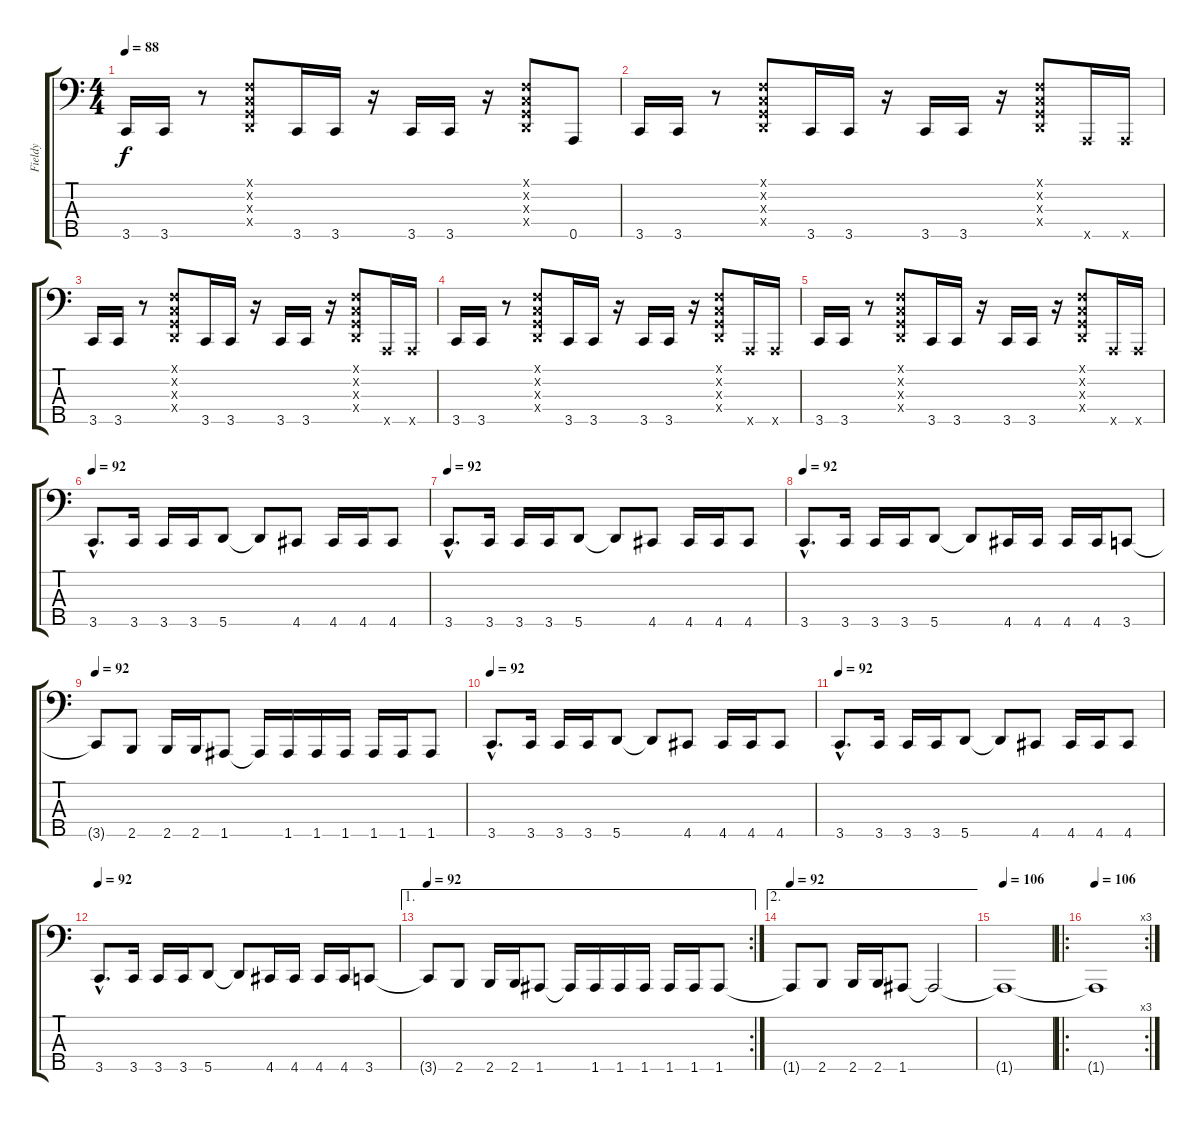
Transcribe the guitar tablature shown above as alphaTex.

\track ("Fieldy" "Fieldy") {instrument slapbass1}
\staff {score tabs}
\tuning (F2 C2 G1 D1 A0) {hide}
\ts (4 4)
\tempo 88
\clef f4
\ks c
3.5.16{dy f} 3.5.16 r.8 (0.1{x} 0.2{x} 0.3{x} 0.4{x}).8 3.5.16 3.5.16 r.16 3.5.16 3.5.16 r.16 (0.1{x} 0.2{x} 0.3{x} 0.4{x}).8 0.5.8 |
3.5.16 3.5.16 r.8 (0.1{x} 0.2{x} 0.3{x} 0.4{x}).8 3.5.16 3.5.16 r.16 3.5.16 3.5.16 r.16 (0.1{x} 0.2{x} 0.3{x} 0.4{x}).8 0.5{x}.16 0.5{x}.16 |
3.5.16 3.5.16 r.8 (0.1{x} 0.2{x} 0.3{x} 0.4{x}).8 3.5.16 3.5.16 r.16 3.5.16 3.5.16 r.16 (0.1{x} 0.2{x} 0.3{x} 0.4{x}).8 0.5{x}.16 0.5{x}.16 |
3.5.16 3.5.16 r.8 (0.1{x} 0.2{x} 0.3{x} 0.4{x}).8 3.5.16 3.5.16 r.16 3.5.16 3.5.16 r.16 (0.1{x} 0.2{x} 0.3{x} 0.4{x}).8 0.5{x}.16 0.5{x}.16 |
3.5.16 3.5.16 r.8 (0.1{x} 0.2{x} 0.3{x} 0.4{x}).8 3.5.16 3.5.16 r.16 3.5.16 3.5.16 r.16 (0.1{x} 0.2{x} 0.3{x} 0.4{x}).8 0.5{x}.16 0.5{x}.16 |
\tempo 92
3.5{hac}.8{d} 3.5.16 3.5.16 3.5.16 5.5.8 5.5{t}.8 4.5.8 4.5.16 4.5.16 4.5.8 |
\tempo 92
3.5{hac}.8{d} 3.5.16 3.5.16 3.5.16 5.5.8 5.5{t}.8 4.5.8 4.5.16 4.5.16 4.5.8 |
\tempo 92
3.5{hac}.8{d} 3.5.16 3.5.16 3.5.16 5.5.8 5.5{t}.8 4.5.16 4.5.16 4.5.16 4.5.16 3.5.8 |
\tempo 92
3.5{t}.8 2.5.8 2.5.16 2.5.16 1.5.8 1.5{t}.16 1.5.16 1.5.16 1.5.16 1.5.16 1.5.16 1.5.8 |
\tempo 92
3.5{hac}.8{d} 3.5.16 3.5.16 3.5.16 5.5.8 5.5{t}.8 4.5.8 4.5.16 4.5.16 4.5.8 |
\tempo 92
3.5{hac}.8{d} 3.5.16 3.5.16 3.5.16 5.5.8 5.5{t}.8 4.5.8 4.5.16 4.5.16 4.5.8 |
\tempo 92
3.5{hac}.8{d} 3.5.16 3.5.16 3.5.16 5.5.8 5.5{t}.8 4.5.16 4.5.16 4.5.16 4.5.16 3.5.8 |
\ae 1
\rc 2
\tempo 92
3.5{t}.8 2.5.8 2.5.16 2.5.16 1.5.8 1.5{t}.16 1.5.16 1.5.16 1.5.16 1.5.16 1.5.16 1.5.8 |
\ae 2
\tempo 92
1.5{t}.8 2.5.8 2.5.16 2.5.16 1.5.8 1.5{t}.2 |
\tempo 106
1.5{t}.1 |
\ro
\rc 3
\tempo 106
1.5{t}.1
